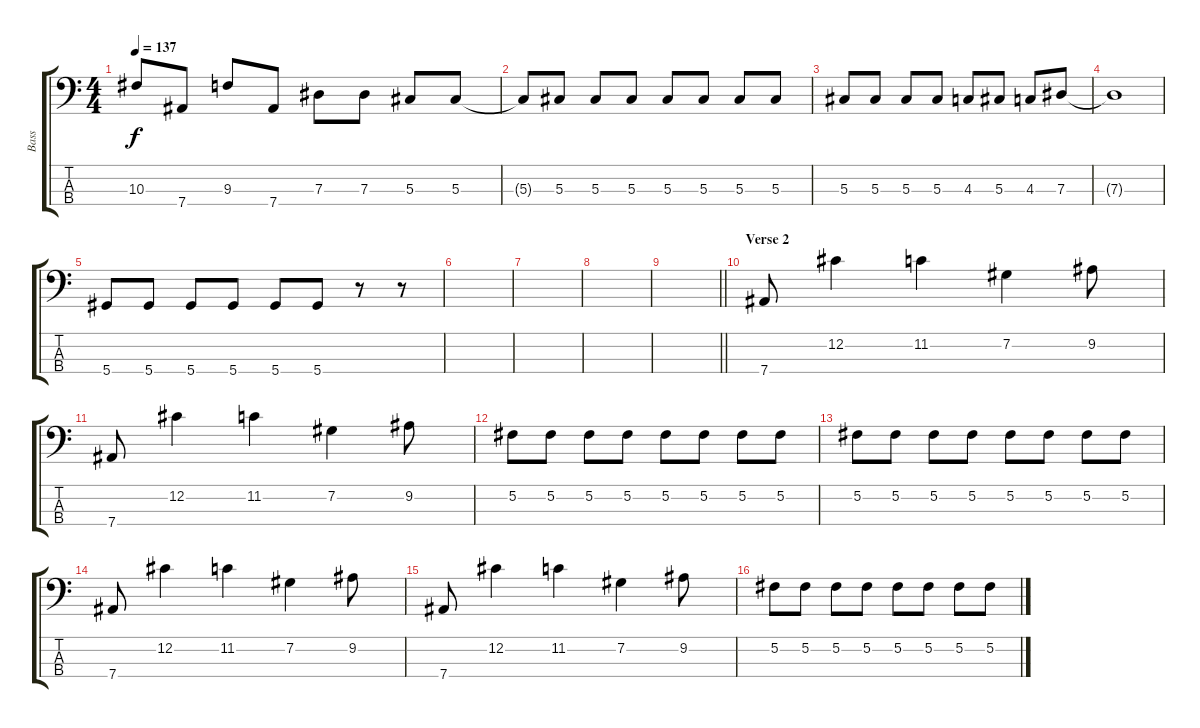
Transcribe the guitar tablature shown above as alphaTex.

\track ("Bass" "Bass") {instrument electricbassfinger}
\staff {score tabs}
\tuning (Gb2 Db2 Ab1 Eb1) {hide}
\ts (4 4)
\tempo 137
\clef f4
\ks c
10.3{t}.8{dy f} 7.4.8 9.3.8 7.4.8 7.3.8 7.3.8 5.3.8 5.3.8 |
5.3{t}.8 5.3.8 5.3.8 5.3.8 5.3.8 5.3.8 5.3.8 5.3.8 |
5.3.8 5.3.8 5.3.8 5.3.8 4.3.8 5.3.8 4.3.8 7.3.8 |
7.3{t}.1 |
5.4.8 5.4.8 5.4.8 5.4.8 5.4.8 5.4.8 r.8 r.8 |
|
|
|
\barLineRight lightlight
|
\section ("" "Verse 2")
7.4.8 12.2.4 11.2.4 7.2.4 9.2.8 |
7.4.8 12.2.4 11.2.4 7.2.4 9.2.8 |
5.2.8 5.2.8 5.2.8 5.2.8 5.2.8 5.2.8 5.2.8 5.2.8 |
5.2.8 5.2.8 5.2.8 5.2.8 5.2.8 5.2.8 5.2.8 5.2.8 |
7.4.8 12.2.4 11.2.4 7.2.4 9.2.8 |
7.4.8 12.2.4 11.2.4 7.2.4 9.2.8 |
5.2.8 5.2.8 5.2.8 5.2.8 5.2.8 5.2.8 5.2.8 5.2.8
